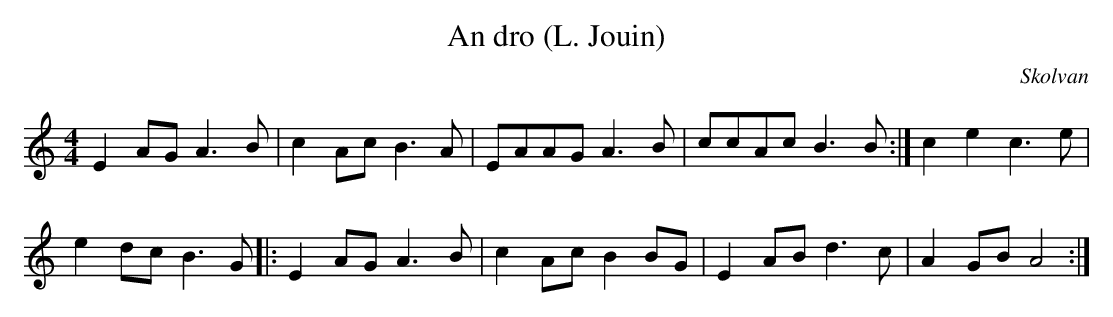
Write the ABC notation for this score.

X:1
T:An dro (L. Jouin)
C:Skolvan
M:4/4
L:1/8
K:C
E2AG A3B|c2Ac B3A|EAAG A3B|ccAc B3B:|c2e2c3e|
e2dc B3G|:E2AG A3B|c2AcB2BG|E2AB d3c|A2GBA4:|
